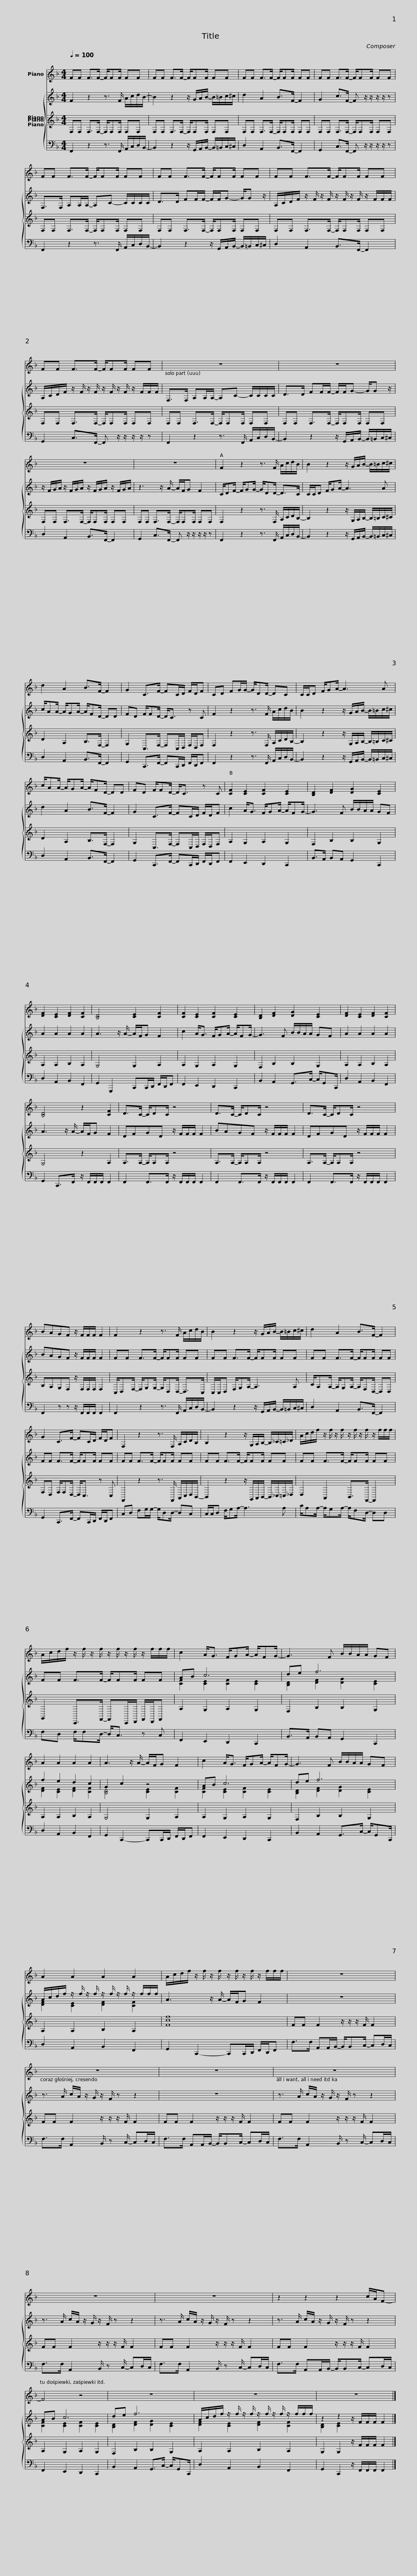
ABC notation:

X:1
%%score 1 { ( 2 3 ) 4 5 }
L:1/8
Q:1/4=100
M:4/4
I:linebreak $
K:F
V:1 treble
V:2 treble
V:3 treble
V:4 treble
V:5 bass
V:1
 FF F>F- F/FF/ FF | FF F>F- F/FF/ FF |$ FF F>F- F/FF/ FF | FF F>F- F/FF/ FF |$ FF F>F- F/FF/ FF | %5
 FF F>F- F/FF/ FF |$ FF F>F- F/FF/ FF | FF F>F- F/FF/ FF |$ z8 | z8 |$ %10
 z8 | z8 |$ F2 z2 z3/2 F/ A/c/d/B/ | B2 z2 z/ G/A/B/- B/=B/c/^c/ | d2 A2 B>F- F2 |$ %15
 G2 C>F- FC/D/ F/D/F |$ CD FG/G/- G/DD/- DC | C/C/D F/GA/- A3 A | c/AA/- A/GA/- A/FD/- DD |$ FD F/FD/- D<C z C |$ %20
 [CF]2 [CE]2 [CF]2 [CE]2 | [B,D]2 [DF]2 [DG]2 [CE]2 | [DF]2 [CE]2 [DF]2 [CF]2 | [B,D]4 [CE]2 [CF]2 |$ [CF]2 [CE]2 [CF]2 [CE]2 | %25
 [B,D]2 [DF]2 [DG]2 [CE]2 | [DF]2 [CE]2 [DF]2 [CF]2 | [B,D]4 z2 [CF]2 |$ D>C- C/DC/ z4 | D>C- C/DC/ z4 | %30
 D>C- C/DC/ z4 |$ BAGF z/ F/F/F/ F2 |$ F2 z2 z3/2 F/ A/c/d/B/ | B2 z2 z/ G/A/B/- B/=B/c/^c/ |$ d2 A2 B>F- F2 | %35
 G2 C>F- FC/D/ F/D/F |$ F,2 z2 z3/2 F,/ A,/C/D/B,/ | B,2 z2 z/ G,/A,/B,/- B,/_C/=C/_D/ |$ A/c/d/f/ z/ f/ z/ f/ z/ f/ z/ f/ z/ f/f/f/ | A/c/d/f/ z/ f/ z/ f/ z/ f/ z/ f/ z/ f/f/f/ | %40
 c2 A<G F/GA/- A/FG/- |$ G3 F B/B/A/A/ GF | A2 A2 A2 A2 | A3 z/ A/- A/F/G F2 | c2 A<G F/GA/- A/FG/- |$ %45
 G3 F B/B/A/A/ GF | A2 A2 A2 A2 |$ A/c/d/f/ z/ f/ z/ f/ z/ f/ z/ f/ z/ f/f/f/ | z8 |$ z8 | %50
 z8 |$ z8 | z8 |$ z8 | z2 z2 z2 c/A/F- | %55
 F4 z4 |$ z8 | z8 | z8 |] %59
V:2
 F2 z2 z3/2 F/ A/c/d/B/- | B2 z2 z/ G/A/B/- B/=B/c/^c/ |$ d2 A2 B>F- F2 | G2 c>F- F z/ z/ z/ z/ z |$ F,>F, A,A,/A,/- A,C- C/C/C/C/ | %5
 D>D FF/F/- F/F/G- G/G z/ |$ A,/C/D/F/ z/ F/ z/ F/ z/ F/ z/ F/ z/ F/F/F/ | A,/C/D/F/ z/ F/ z/ F/ z/ F/ z/ F/ z/ F/F/F/ |$ F,>F, A,A,/A,/- A,C- C/C/C/C/ | D>D FF/F/- F/F/G- G/G z/ |$ %10
 z/ F/G/A/ z/ F/G/A/ z/ F/G/A/ z/ F/G/A/ | z3 z/ A/- A/F/G F2 |$ C/DF/- F/GG/- G/DD/- D>C | C/C/D F/GA/- A3 A | c/AA/- A/GA/- A/FD/- DD |$ %15
 FD F/FD/- D<C z C |$ F2 z2 z3/2 F/ A/c/d/B/ | B2 z2 z/ G/A/B/- B/=B/c/^c/ | d2 A2 B>F- F2 |$ G2 C>F- FC/D/ F/D/F |$ %20
 c2 A<G F/GA/- A/FG/- | G3 F B/B/A/A/ GF | A2 A2 A2 A2 | A3 z/ A/- A/F/G F2 |$ c2 A<G F/GA/- A/FG/- | %25
 G3 F B/B/A/A/ GF | A2 A2 A2 A2 | A3 z/ A/- A/F/G F2 |$ DFGD z/ F/F/F/ F2 | BAGF z/ F/F/F/ F2 | %30
 DFGD z/ F/F/F/ F2 |$ BAGF z/ F/F/F/ F2 |$ FF F>F- F/FF/ FF | FF F>F- F/FF/ FF |$ FF F>F- F/FF/ FF | %35
 FF F>F- F/FF/ FF |$ FF F>F- F/FF/ FF | FF F>F- F/FF/ FF |$ FF F>F- F/FF/ FF | FF F>F- F/FF/ FF | %40
 AB c6 |$ de f6 | f2 e2 d2 c2 | G2 c2 z4 | AB c6 |$ %45
 de f6 | A/c/d/f/ z/ f/ z/ f/ z/ f/ z/ f/ z/ f/f/f/ |$ A3 z/ A/- A/F/G F2 | z8 |$ z3/2 A/ c/A/ z/ G/ z/ F/ z z2 | %50
 z8 |$ z3/2 A/ c/A/ z/ G/ z/ F/ z z2 | z3/2 A/ c/A/ z/ G/ z/ F/ z z2 |$ z3/2 A/ c/A/ z/ G/ z/ F/ z z2 | z3/2 A/ c/A/ z/ G/ z/ F/ z z2 | %55
 AB c6 |$ de f6 | A/c/d/f/ z/ f/ z/ f/ z/ f/ z/ f/ z/ f/f/f/ | z2 z2 z/ F/F/F/ F2 |] %59
V:3
 x8 | x8 |$ x8 | x8 |$ x8 | %5
 x8 |$ x8 | x8 |$ x8 | x8 |$ %10
 x8 | x8 |$ x8 | x8 | x8 |$ %15
 x8 |$ x8 | x8 | x8 |$ x8 |$ %20
 x8 | x8 | x8 | x8 |$ x8 | %25
 x8 | x8 | x8 |$ x8 | x8 | %30
 x8 |$ x8 |$ x8 | x8 |$ x8 | %35
 x8 |$ x8 | x8 |$ x8 | x8 | %40
 [CF]2 [CE]2 [CF]2 [CE]2 |$ [B,D]2 [DF]2 [DG]2 [CE]2 | [DF]2 [CE]2 [DF]2 [CF]2 | [B,D]4 [CE]2 [CF]2 | [CF]2 [CE]2 [CF]2 [CE]2 |$ %45
 [B,D]2 [DF]2 [DG]2 [CE]2 | [DF]2 [CE]2 [DF]2 [CF]2 |$ x8 | x8 |$ x8 | %50
 x8 |$ x8 | x8 |$ x8 | x8 | %55
 [CF]2 [CE]2 [CF]2 [CE]2 |$ [B,D]2 [DF]2 [DG]2 [CE]2 | [DF]2 [CE]2 [DF]2 [CF]2 | [B,D]2 [CE]2 x4 |] %59
V:4
 F,F, F,>F,- F,/F,F,/ F,F, | F,F, F,>F,- F,/F,F,/ F,F, |$ F,F, F,>F,- F,/F,F,/ F,F, | F,F, F,>F,- F,/F,F,/ F,F, |$ F,F, F,>F,- F,/F,F,/ F,F, | %5
 F,F, F,>F,- F,/F,F,/ F,F, |$ F,F, F,>F,- F,/F,F,/ F,F, | F,F, F,>F,- F,/F,F,/ F,F, |$ F,F, F,>F,- F,/F,F,/ F,F, | F,F, F,>F,- F,/F,F,/ F,F, |$ %10
 F,F, F,>F,- F,/F,F,/ F,F, | F,F, F,>F,- F,/F,F,/ F,F, |$ F,2 z2 z3/2 F,/ A,/C/D/B,/- | B,2 z2 z/ G,/A,/B,/- B,/=B,/C/^C/ | D2 A,2 B,>F,- F,2 |$ %15
 G,2 C,>F,- F,C,/D,/ F,/D,/F, |$ F,2 z2 z3/2 F,/ A,/C/D/B,/- | B,2 z2 z/ G,/A,/B,/- B,/=B,/C/^C/ | D2 A,2 B,>F,- F,2 |$ G,2 C,>F,- F,C,/D,/ F,/D,/F, |$ %20
 A,2 G,2 A,2 G,2 | F,2 B,2 B,2 G,2 | A,2 A,2 B,2 A,2 | G,4 G,2 A,2 |$ A,2 G,2 A,2 G,2 | %25
 F,2 B,2 B,2 G,2 | A,2 A,2 B,2 A,2 | G,4 z2 A,2 |$ A,>A,- A,/A,A,/ z4 | A,>A,- A,/A,A,/ z4 | %30
 A,>A,- A,/A,A,/ z4 |$ B,A,G,F, z/ F,/F,/F,/ F,2 |$ C,/D,F,/- F,/G,G,/- G,/D,D,/- D,>C, | C,/C,/D, F,/G,A,/- A,3 A, |$ C/A,A,/- A,/G,A,/- A,/F,D,/- D,D, | %35
 F,D, F,/F,D,/- D,<C, z C, |$ F,,2 z2 z3/2 F,,/ A,,/C,/D,/B,,/- | B,,2 z2 z/ G,,/A,,/B,,/- B,,/_C,/=C,/_D,/ |$ D,2 A,,2 B,,>F,,- F,,2 | G,,2 C,,>F,,- F,,C,,/D,,/ F,,/D,,/F,, | %40
 A,2 G,2 A,2 G,2 |$ F,2 B,2 B,2 G,2 | A,2 A,2 B,2 A,2 | G,4 G,2 A,2 | A,2 G,2 A,2 G,2 |$ %45
 F,2 B,2 B,2 G,2 | A,2 A,2 B,2 A,2 |$ [Fcf]8 | FF F2 z/ z/ z/ F/ F2 |$ FF F2 z/ z/ z/ F/ F2 | %50
 FF F2 z/ z/ z/ F/ F2 |$ FF F2 z/ z/ z/ F/ F2 | FF F2 z/ z/ z/ F/ F2 |$ FF F2 z/ z/ z/ F/ F2 | FF F2 z/ z/ z/ F/ F2 | %55
 A,2 G,2 A,2 G,2 |$ F,2 B,2 B,2 G,2 | A,2 A,2 B,2 A,2 | G,2 G,2 z/ F/F/F/ F2 |] %59
V:5
 F,,2 z2 z3/2 F,,/ A,,/C,/D,/B,,/- | B,,2 z2 z/ G,,/A,,/B,,/- B,,/=B,,/C,/^C,/ |$ D,2 A,,2 B,,>F,,- F,,2 | G,,2 C,>F,,- F,, z/ z/ z/ z/ z |$ F,,2 z2 z3/2 F,,/ A,,/C,/D,/B,,/- | %5
 B,,2 z2 z/ G,,/A,,/B,,/- B,,/=B,,/C,/^C,/ |$ D,2 A,,2 B,,>F,,- F,,2 | G,,2 C,>F,,- F,, z/ z/ z/ z/ z |$ F,,2 z2 z3/2 F,,/ A,,/C,/D,/B,,/- | B,,2 z2 z/ G,,/A,,/B,,/- B,,/=B,,/C,/^C,/ |$ %10
 D,2 A,,2 B,,>F,,- F,,2 | G,,2 C,>F,,- F,, z/ z/ z/ z/ z |$ F,,2 z2 z3/2 F,,/ A,,/C,/D,/B,,/- | B,,2 z2 z/ G,,/A,,/B,,/- B,,/=B,,/C,/^C,/ | D,2 A,,2 B,,>F,,- F,,2 |$ %15
 G,,2 C,,>F,,- F,,C,,/D,,/ F,,/D,,/F,, |$ F,,2 z2 z3/2 F,,/ A,,/C,/D,/B,,/- | B,,2 z2 z/ G,,/A,,/B,,/- B,,/=B,,/C,/^C,/ | D,2 A,,2 B,,>F,,- F,,2 |$ G,,2 C,,>F,,- F,,C,,/D,,/ F,,/D,,/F,, |$ %20
 F,,2 E,,2 D,,2 C,,2 | B,,>A,, B,,A,, G,,2 C,,2 | D,2 A,,2 B,,2 F,,2 | G,,2 G,,,2 C,,C,,/D,,/ F,,/D,,/F,, |$ F,,2 E,,2 D,,2 C,,2 | %25
 B,,2 A,,2 G,,>C,- C,/G,,C,,/ | D,2 A,,2 B,,2 F,,2 | G,,2 C,,>F,, z/ F,,/F,,/F,,/ F,,2 |$ F,,2 F,,>F,, z/ F,,/F,,/F,,/ F,,2 | F,,2 F,,>F,, z/ F,,/F,,/F,,/ F,,2 | %30
 F,,2 F,,>F,, z/ F,,/F,,/F,,/ F,,2 |$ F,,2 z z z/ F,,/F,,/F,,/ F,,2 |$ F,,2 z2 z3/2 F,,/ A,,/C,/D,/B,,/- | B,,2 z2 z/ G,,/A,,/B,,/- B,,/=B,,/C,/^C,/ |$ D,2 A,,2 B,,>F,,- F,,2 | %35
 G,,2 C,,>F,,- F,,C,,/D,,/ F,,/D,,/F,, |$ C,D, F,G,/G,/- G,/D,D,/- D,C, | C,/C,/D, F,/G,A,/- A,3 A, |$ C/A,A,/- A,/G,A,/- A,/F,D,/- D,D, | F,D, F,/F,D,/- D,<C, z C, | %40
 F,,2 E,,2 D,,2 C,,2 |$ B,,>A,, B,,A,, G,,2 C,,2 | D,2 A,,2 B,,2 F,,2 | G,,2 C,,2- C,,C,,/D,,/ F,,/D,,/F,, | F,,2 E,,2 D,,2 C,,2 |$ %45
 B,,2 A,,2 G,,>C,- C,/G,,C,,/ | D,2 A,,2 B,,2 F,,2 |$ G,,2 C,,2- C,,C,,/D,,/ F,,/D,,/F,, | F,>F, A,,A,,/B,,/- B,,/B,,C,/- C,D,/C,/ |$ F,>F, A,,2 B,,/ z C,/- C,D,/C,/ | %50
 F,>F, A,,A,,/B,,/- B,,/B,,C,/- C,D,/C,/ |$ F,>F, A,,2 B,,/ z C,/- C,D,/C,/ | F,>F, A,,2 B,,/ z C,/- C,D,/C,/ |$ F,>F, A,,2 B,,/ z C,/- C,D,/C,/ | F,>F, A,,A,,/B,,/- B,,/B,,C,/- C,D,/C,/ | %55
 F,,2 E,,2 D,,2 C,,2 |$ B,,2 A,,2 G,,>C,- C,/G,,C,,/ | D,2 A,,2 B,,2 F,,2 | G,,2 C,,2 z/ F,,/F,,/F,,/ F,,2 |] %59
